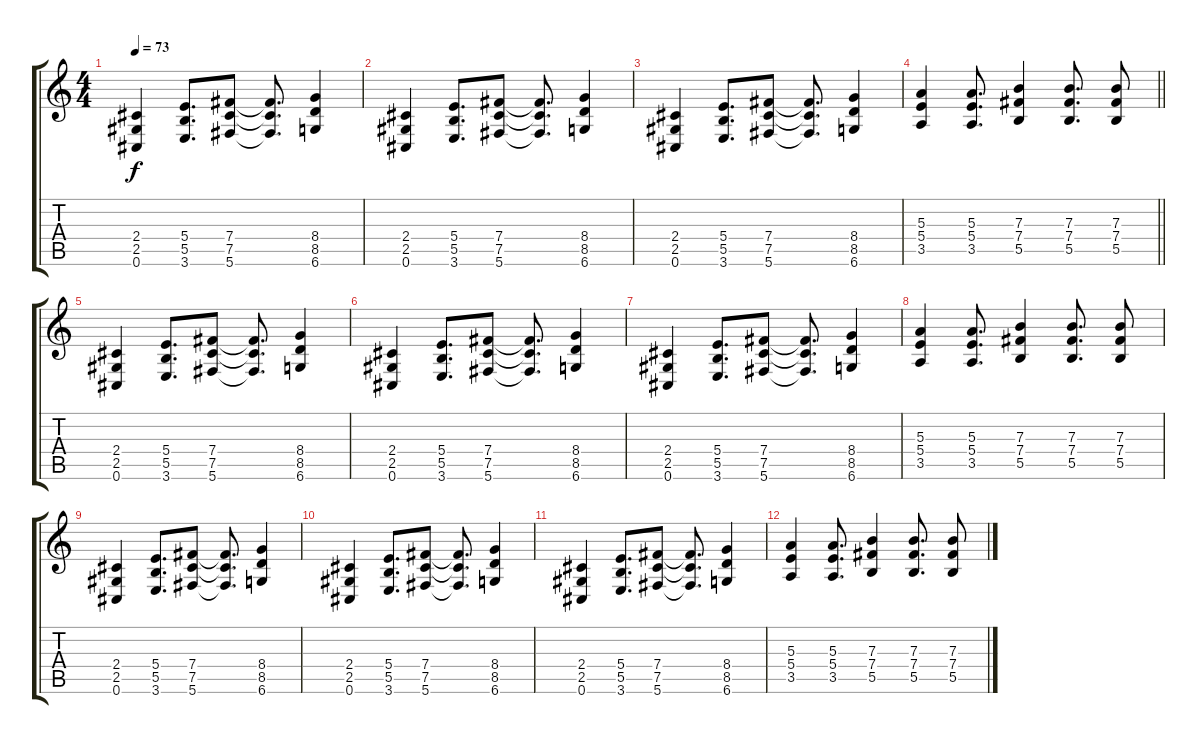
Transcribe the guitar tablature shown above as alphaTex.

\track "" {instrument acousticguitarsteel}
\staff {score tabs}
\tuning (Db4 Ab3 E3 B2 Gb2 Db2) {hide}
\ts (4 4)
\tempo 73
\clef g2
\ks c
(2.4 2.5 0.6).4{dy f} (5.4 5.5 3.6).8{d} (7.4 7.5 5.6).8 (7.4{t} 7.5{t} 5.6{t}).8{d} (8.4 8.5 6.6).4 |
(2.4 2.5 0.6).4 (5.4 5.5 3.6).8{d} (7.4 7.5 5.6).8 (7.4{t} 7.5{t} 5.6{t}).8{d} (8.4 8.5 6.6).4 |
(2.4 2.5 0.6).4 (5.4 5.5 3.6).8{d} (7.4 7.5 5.6).8 (7.4{t} 7.5{t} 5.6{t}).8{d} (8.4 8.5 6.6).4 |
\barLineRight lightlight
(5.3 5.4 3.5).4 (5.3 5.4 3.5).8{d} (7.3 7.4 5.5).4 (7.3 7.4 5.5).8{d} (7.3 7.4 5.5).8 |
(2.4 2.5 0.6).4 (5.4 5.5 3.6).8{d} (7.4 7.5 5.6).8 (7.4{t} 7.5{t} 5.6{t}).8{d} (8.4 8.5 6.6).4 |
(2.4 2.5 0.6).4 (5.4 5.5 3.6).8{d} (7.4 7.5 5.6).8 (7.4{t} 7.5{t} 5.6{t}).8{d} (8.4 8.5 6.6).4 |
(2.4 2.5 0.6).4 (5.4 5.5 3.6).8{d} (7.4 7.5 5.6).8 (7.4{t} 7.5{t} 5.6{t}).8{d} (8.4 8.5 6.6).4 |
(5.3 5.4 3.5).4 (5.3 5.4 3.5).8{d} (7.3 7.4 5.5).4 (7.3 7.4 5.5).8{d} (7.3 7.4 5.5).8 |
(2.4 2.5 0.6).4 (5.4 5.5 3.6).8{d} (7.4 7.5 5.6).8 (7.4{t} 7.5{t} 5.6{t}).8{d} (8.4 8.5 6.6).4 |
(2.4 2.5 0.6).4 (5.4 5.5 3.6).8{d} (7.4 7.5 5.6).8 (7.4{t} 7.5{t} 5.6{t}).8{d} (8.4 8.5 6.6).4 |
(2.4 2.5 0.6).4 (5.4 5.5 3.6).8{d} (7.4 7.5 5.6).8 (7.4{t} 7.5{t} 5.6{t}).8{d} (8.4 8.5 6.6).4 |
(5.3 5.4 3.5).4 (5.3 5.4 3.5).8{d} (7.3 7.4 5.5).4 (7.3 7.4 5.5).8{d} (7.3 7.4 5.5).8
